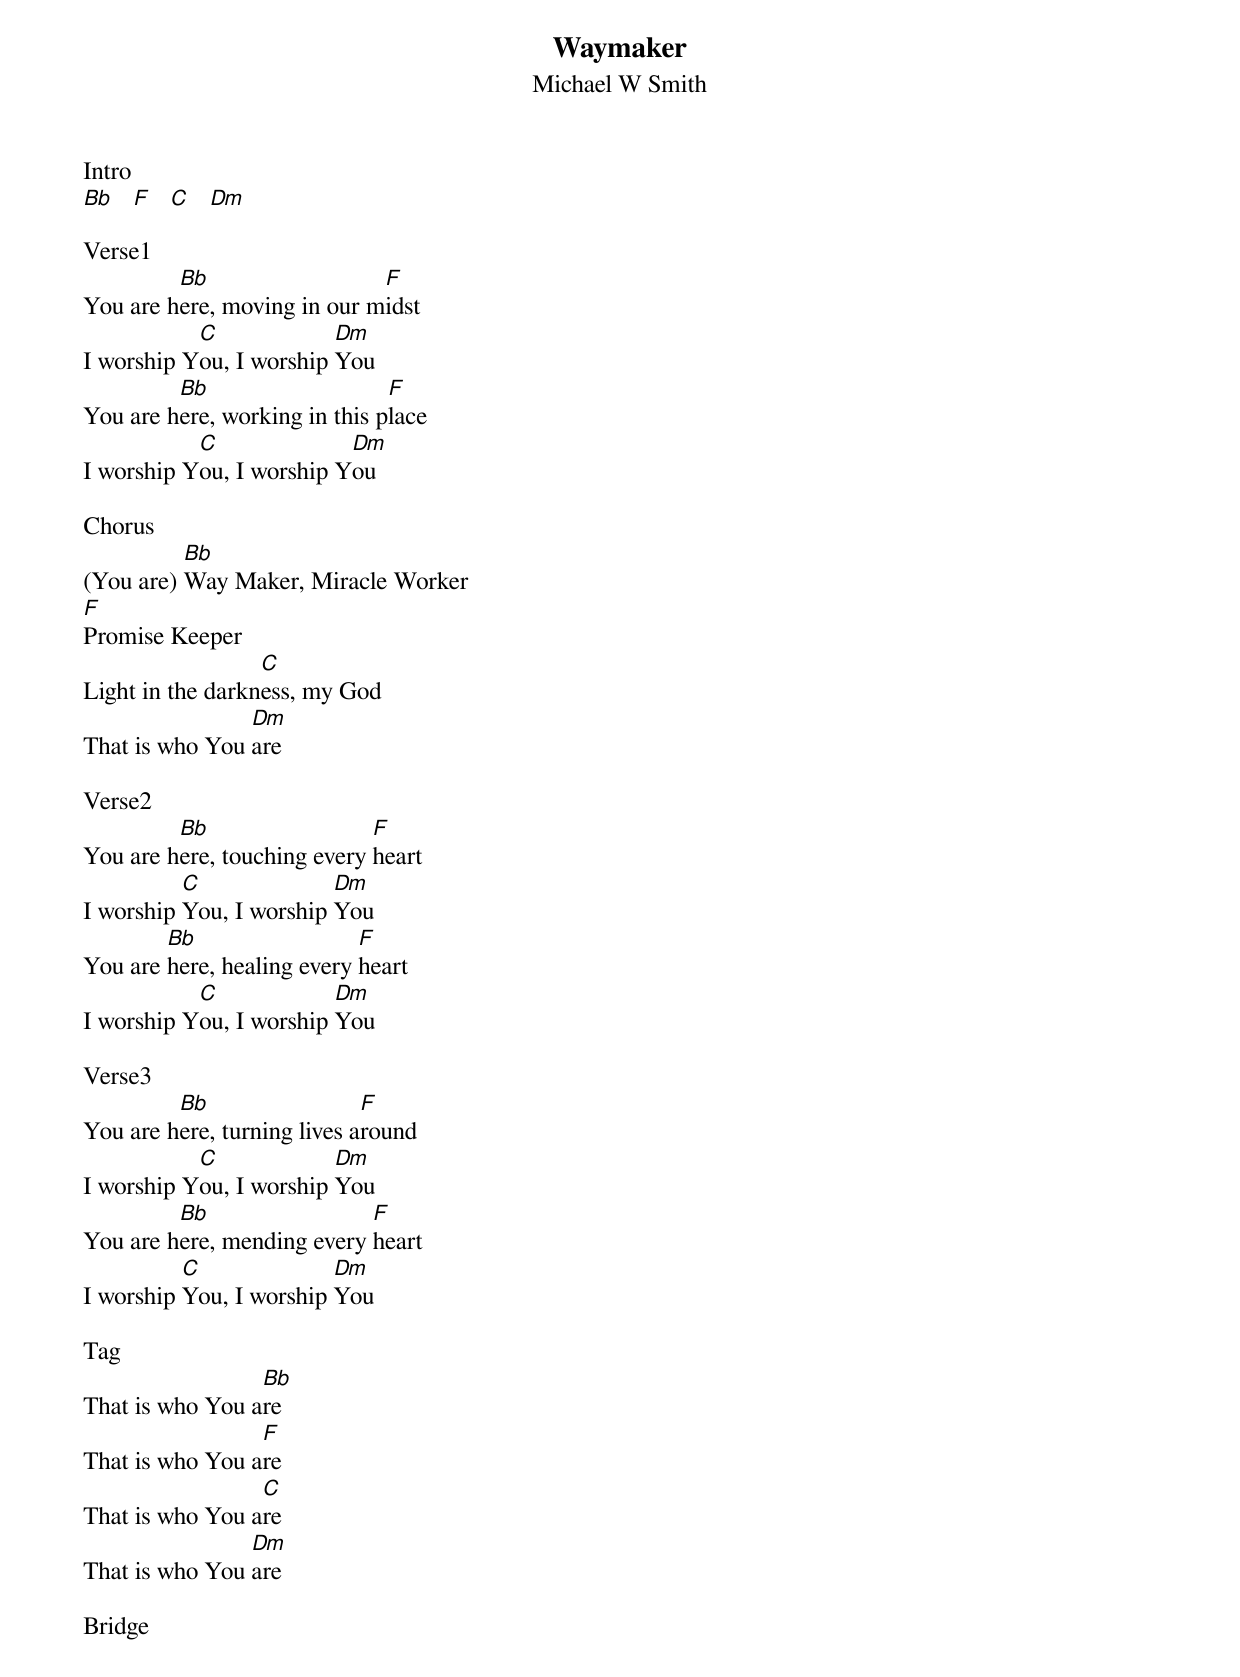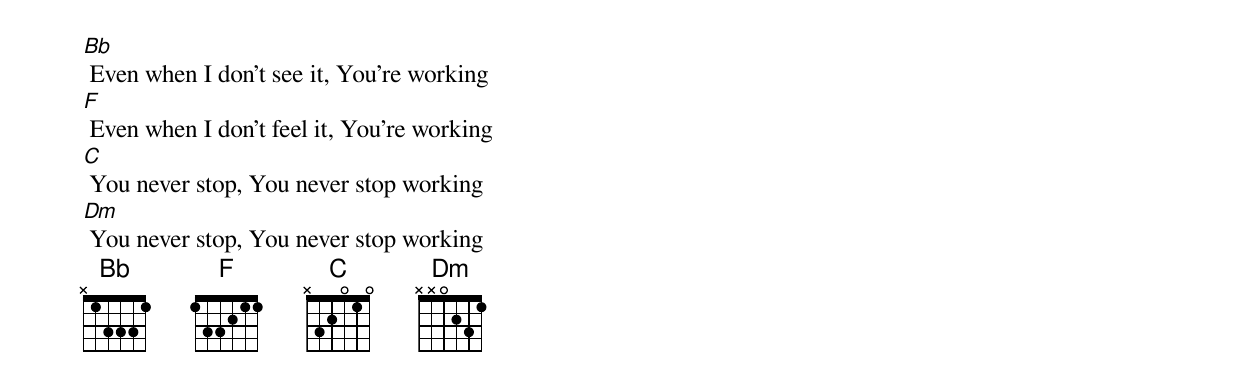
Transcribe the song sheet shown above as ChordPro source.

{title:Waymaker}
{subtitle:Michael W Smith}
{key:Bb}

Intro
[Bb]   [F]   [C]   [Dm]

Verse1
You are h[Bb]ere, moving in our m[F]idst
I worship Y[C]ou, I worship [Dm]You
You are h[Bb]ere, working in this p[F]lace
I worship Y[C]ou, I worship Y[Dm]ou

Chorus
(You are) [Bb]Way Maker, Miracle Worker
[F]Promise Keeper
Light in the darkn[C]ess, my God
That is who You [Dm]are

Verse2
You are h[Bb]ere, touching every [F]heart
I worship [C]You, I worship [Dm]You
You are [Bb]here, healing every [F]heart
I worship Y[C]ou, I worship [Dm]You

Verse3
You are h[Bb]ere, turning lives a[F]round
I worship Y[C]ou, I worship [Dm]You
You are h[Bb]ere, mending every [F]heart
I worship [C]You, I worship [Dm]You

Tag
That is who You a[Bb]re
That is who You a[F]re
That is who You a[C]re
That is who You [Dm]are

Bridge
[Bb] Even when I don't see it, You're working
[F] Even when I don't feel it, You're working
[C] You never stop, You never stop working
[Dm] You never stop, You never stop working
